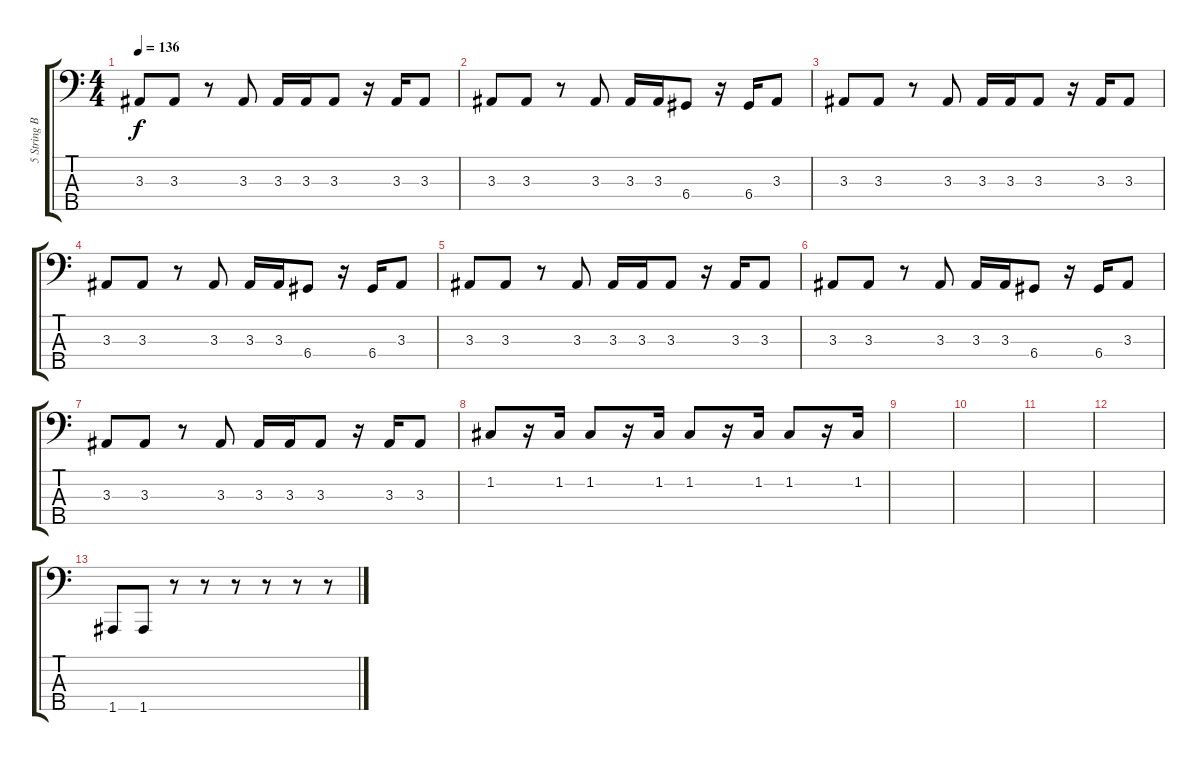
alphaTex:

\track ("5 String Bass" "5 String B") {instrument electricbasspick}
\staff {score tabs}
\tuning (F2 C2 G1 D1 A0) {hide}
\ts (4 4)
\tempo 136
\clef f4
\ks c
3.3.8{dy f} 3.3.8 r.8 3.3.8 3.3.16 3.3.16 3.3.8 r.16 3.3.16 3.3.8 |
3.3.8 3.3.8 r.8 3.3.8 3.3.16 3.3.16 6.4.8 r.16 6.4.16 3.3.8 |
3.3.8 3.3.8 r.8 3.3.8 3.3.16 3.3.16 3.3.8 r.16 3.3.16 3.3.8 |
3.3.8 3.3.8 r.8 3.3.8 3.3.16 3.3.16 6.4.8 r.16 6.4.16 3.3.8 |
3.3.8 3.3.8 r.8 3.3.8 3.3.16 3.3.16 3.3.8 r.16 3.3.16 3.3.8 |
3.3.8 3.3.8 r.8 3.3.8 3.3.16 3.3.16 6.4.8 r.16 6.4.16 3.3.8 |
3.3.8 3.3.8 r.8 3.3.8 3.3.16 3.3.16 3.3.8 r.16 3.3.16 3.3.8 |
1.2.8 r.16 1.2.16 1.2.8 r.16 1.2.16 1.2.8 r.16 1.2.16 1.2.8 r.16 1.2.16 |
|
|
|
|
1.5.8 1.5.8 r.8 r.8 r.8 r.8 r.8 r.8
